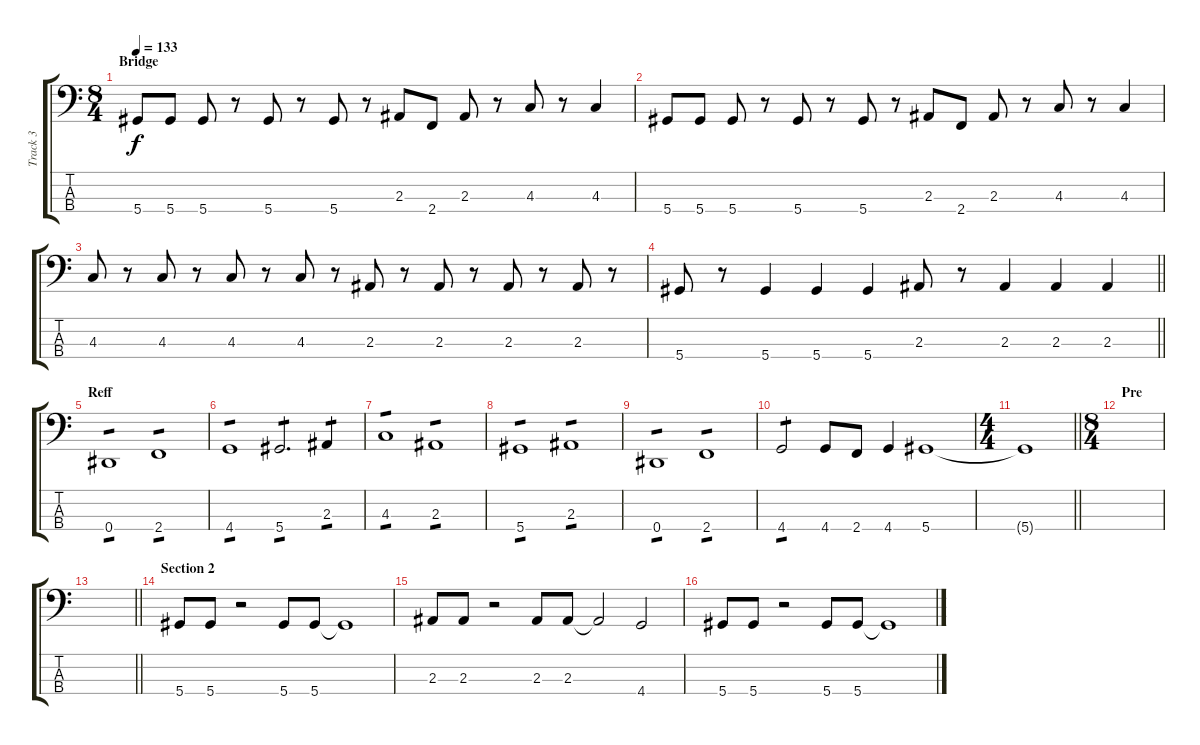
\track ("Track 3" "Track 3") {instrument electricbassfinger}
\staff {score tabs}
\tuning (Gb2 Db2 Ab1 Eb1) {hide}
\ts (8 4)
\section ("" "Bridge")
\tempo 133
\clef f4
\ks c
5.4.8{dy f} 5.4.8 5.4.8 r.8 5.4.8 r.8 5.4.8 r.8 2.3.8 2.4.8 2.3.8 r.8 4.3.8 r.8 4.3.4 |
5.4.8 5.4.8 5.4.8 r.8 5.4.8 r.8 5.4.8 r.8 2.3.8 2.4.8 2.3.8 r.8 4.3.8 r.8 4.3.4 |
4.3.8 r.8 4.3.8 r.8 4.3.8 r.8 4.3.8 r.8 2.3.8 r.8 2.3.8 r.8 2.3.8 r.8 2.3.8 r.8 |
\barLineRight lightlight
5.4.8 r.8 5.4.4 5.4.4 5.4.4 2.3.8 r.8 2.3.4 2.3.4 2.3.4 |
\section ("" "Reff")
0.4.1{tp 1} 2.4.1{tp 1} |
4.4.1{tp 1} 5.4.2{d tp 1} 2.3.4{tp 1} |
4.3.1{tp 1} 2.3.1{tp 1} |
5.4.1{tp 1} 2.3.1{tp 1} |
0.4.1{tp 1} 2.4.1{tp 1} |
4.4.2{tp 1} 4.4.8 2.4.8 4.4.4 5.4.1 |
\ts (4 4)
\barLineRight lightlight
5.4{t}.1 |
\ts (8 4)
\section ("" "Pre")
|
\barLineRight lightlight
|
\section ("" "Section 2")
5.4.8 5.4.8 r.2 5.4.8 5.4.8 5.4{t}.1 |
2.3.8 2.3.8 r.2 2.3.8 2.3.8 2.3{t}.2 4.4.2 |
5.4.8 5.4.8 r.2 5.4.8 5.4.8 5.4{t}.1
